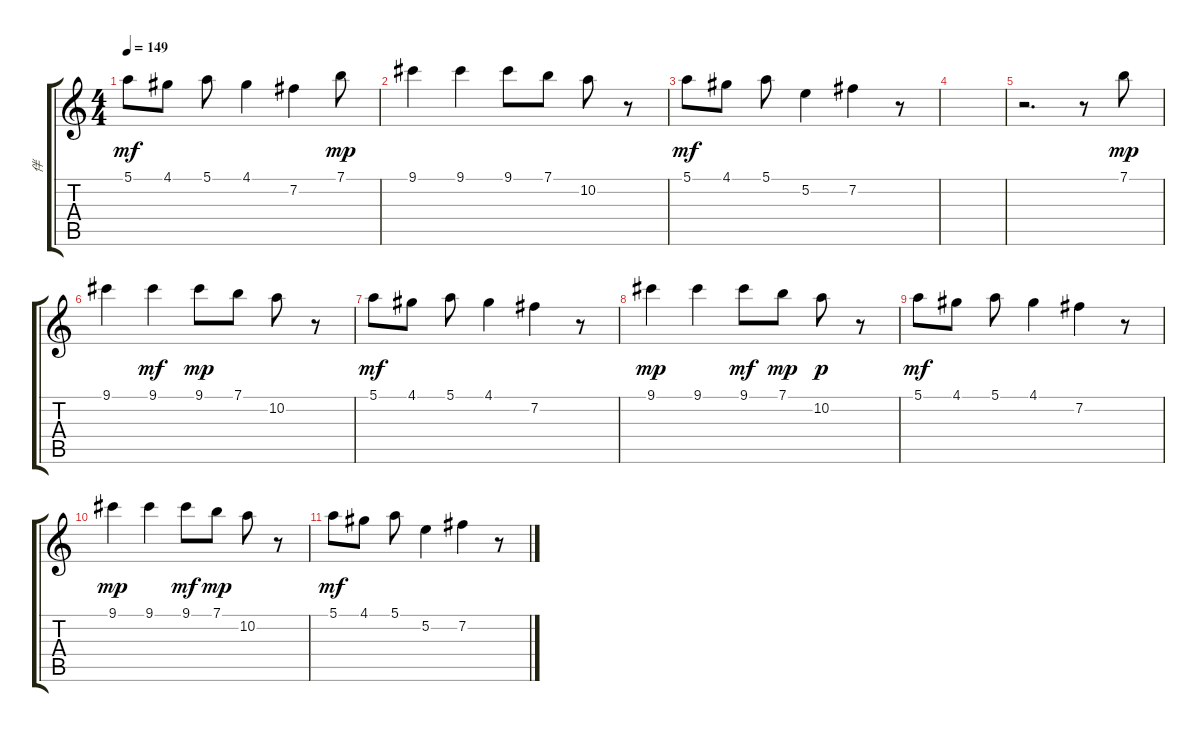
\track ("伴" "伴") {instrument electricguitarjazz}
\staff {score tabs}
\tuning (E4 B3 G3 D3 A2 E2) {hide}
\ts (4 4)
\tempo 149
\clef g2
\ks c
5.1.8{dy mf} 4.1.8 5.1.8 4.1.4 7.2.4 7.1.8{dy mp} |
9.1.4 9.1.4 9.1.8 7.1.8 10.2.8 r.8 |
5.1.8{dy mf} 4.1.8 5.1.8 5.2.4 7.2.4 r.8 |
|
r.2{d} r.8 7.1.8{dy mp} |
9.1.4 9.1.4{dy mf} 9.1.8{dy mp} 7.1.8 10.2.8 r.8 |
5.1.8{dy mf} 4.1.8 5.1.8 4.1.4 7.2.4 r.8 |
9.1.4{dy mp} 9.1.4 9.1.8{dy mf} 7.1.8{dy mp} 10.2.8{dy p} r.8 |
5.1.8{dy mf} 4.1.8 5.1.8 4.1.4 7.2.4 r.8 |
9.1.4{dy mp} 9.1.4 9.1.8{dy mf} 7.1.8{dy mp} 10.2.8 r.8 |
5.1.8{dy mf} 4.1.8 5.1.8 5.2.4 7.2.4 r.8
